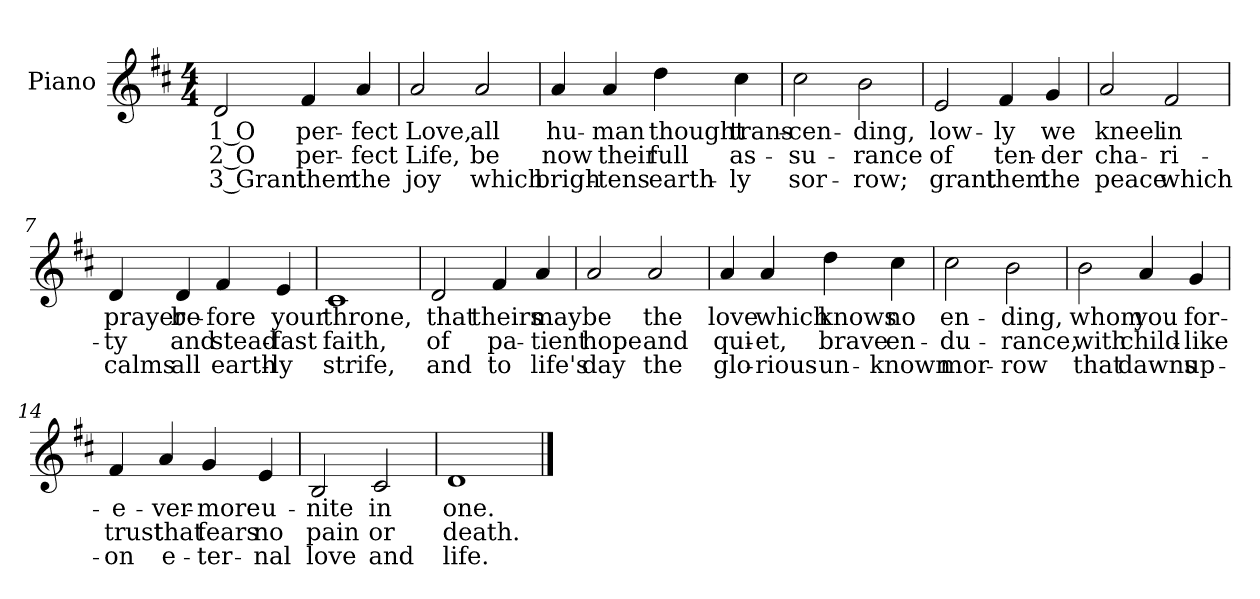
**kern	**text	**text	**text
*part1	*part1	*part1	*part1
*staff1	*staff1	*staff1	*staff1
*I"Piano	*	*	*
*I'Pno.	*	*	*
!!LO:PB:g=z
*clefG2	*	*	*
*k[f#c#]	*	*	*
*D:	*	*	*
*M4/4	*	*	*
=1	=1	=1	=1
!	!LO:LY:b:color=#000000	!LO:LY:b:color=#000000	!LO:LY:b:color=#000000
2di/	1 O	2 O	3 Grant
!	!LO:LY:b:color=#000000	!LO:LY:b:color=#000000	!LO:LY:b:color=#000000
4f#i/	per-	per-	them
!	!LO:LY:b:color=#000000	!LO:LY:b:color=#000000	!LO:LY:b:color=#000000
4ai/	-fect	-fect	the
=2	=2	=2	=2
!	!LO:LY:b:color=#000000	!LO:LY:b:color=#000000	!LO:LY:b:color=#000000
2ai/	Love,	Life,	joy
!	!LO:LY:b:color=#000000	!LO:LY:b:color=#000000	!LO:LY:b:color=#000000
2ai/	all	be	which
=3	=3	=3	=3
!	!LO:LY:b:color=#000000	!LO:LY:b:color=#000000	!LO:LY:b:color=#000000
4ai/	hu-	now	brigh-
!	!LO:LY:b:color=#000000	!LO:LY:b:color=#000000	!LO:LY:b:color=#000000
4ai/	-man	their	-tens
!	!LO:LY:b:color=#000000	!LO:LY:b:color=#000000	!LO:LY:b:color=#000000
4ddi\	thought	full	earth-
!	!LO:LY:b:color=#000000	!LO:LY:b:color=#000000	!LO:LY:b:color=#000000
4cc#i\	trans-	as-	-ly
=4	=4	=4	=4
!	!LO:LY:b:color=#000000	!LO:LY:b:color=#000000	!LO:LY:b:color=#000000
2cc#i\	-cen-	-su-	sor-
!	!LO:LY:b:color=#000000	!LO:LY:b:color=#000000	!LO:LY:b:color=#000000
2bi\	-ding,	-rance	-row;
!!LO:LB:g=z
=5	=5	=5	=5
!	!LO:LY:b:color=#000000	!LO:LY:b:color=#000000	!LO:LY:b:color=#000000
2ei/	low-	of	grant
!	!LO:LY:b:color=#000000	!LO:LY:b:color=#000000	!LO:LY:b:color=#000000
4f#i/	-ly	ten-	them
!	!LO:LY:b:color=#000000	!LO:LY:b:color=#000000	!LO:LY:b:color=#000000
4gi/	we	-der	the
=6	=6	=6	=6
!	!LO:LY:b:color=#000000	!LO:LY:b:color=#000000	!LO:LY:b:color=#000000
2ai/	kneel	cha-	peace
!	!LO:LY:b:color=#000000	!LO:LY:b:color=#000000	!LO:LY:b:color=#000000
2f#i/	in	-ri-	which
=7	=7	=7	=7
!	!LO:LY:b:color=#000000	!LO:LY:b:color=#000000	!LO:LY:b:color=#000000
4di/	prayer	-ty	calms
!	!LO:LY:b:color=#000000	!LO:LY:b:color=#000000	!LO:LY:b:color=#000000
4di/	be-	and	all
!	!LO:LY:b:color=#000000	!LO:LY:b:color=#000000	!LO:LY:b:color=#000000
4f#i/	-fore	stead-	earth-
!	!LO:LY:b:color=#000000	!LO:LY:b:color=#000000	!LO:LY:b:color=#000000
4ei/	your	-fast	-ly
=8	=8	=8	=8
!	!LO:LY:b:color=#000000	!LO:LY:b:color=#000000	!LO:LY:b:color=#000000
1c#i	throne,	faith,	strife,
!!LO:LB:g=z
=9	=9	=9	=9
!	!LO:LY:b:color=#000000	!LO:LY:b:color=#000000	!LO:LY:b:color=#000000
2di/	that	of	and
!	!LO:LY:b:color=#000000	!LO:LY:b:color=#000000	!LO:LY:b:color=#000000
4f#i/	theirs	pa-	to
!	!LO:LY:b:color=#000000	!LO:LY:b:color=#000000	!LO:LY:b:color=#000000
4ai/	may	-tient	life's
=10	=10	=10	=10
!	!LO:LY:b:color=#000000	!LO:LY:b:color=#000000	!LO:LY:b:color=#000000
2ai/	be	hope	day
!	!LO:LY:b:color=#000000	!LO:LY:b:color=#000000	!LO:LY:b:color=#000000
2ai/	the	and	the
=11	=11	=11	=11
!	!LO:LY:b:color=#000000	!LO:LY:b:color=#000000	!LO:LY:b:color=#000000
4ai/	love	qui-	glo-
!	!LO:LY:b:color=#000000	!LO:LY:b:color=#000000	!LO:LY:b:color=#000000
4ai/	which	-et,	-rious
!	!LO:LY:b:color=#000000	!LO:LY:b:color=#000000	!LO:LY:b:color=#000000
4ddi\	knows	brave	un-
!	!LO:LY:b:color=#000000	!LO:LY:b:color=#000000	!LO:LY:b:color=#000000
4cc#i\	no	en-	-known
=12	=12	=12	=12
!	!LO:LY:b:color=#000000	!LO:LY:b:color=#000000	!LO:LY:b:color=#000000
2cc#i\	en-	-du-	mor-
!	!LO:LY:b:color=#000000	!LO:LY:b:color=#000000	!LO:LY:b:color=#000000
2bi\	-ding,	-rance,	-row
!!LO:LB:g=z
=13	=13	=13	=13
!	!LO:LY:b:color=#000000	!LO:LY:b:color=#000000	!LO:LY:b:color=#000000
2bi\	whom	with	that
!	!LO:LY:b:color=#000000	!LO:LY:b:color=#000000	!LO:LY:b:color=#000000
4ai/	you	child-	dawns
!	!LO:LY:b:color=#000000	!LO:LY:b:color=#000000	!LO:LY:b:color=#000000
4gi/	for-	-like	up-
=14	=14	=14	=14
!	!LO:LY:b:color=#000000	!LO:LY:b:color=#000000	!LO:LY:b:color=#000000
4f#i/	-e-	trust	-on
!	!LO:LY:b:color=#000000	!LO:LY:b:color=#000000	!LO:LY:b:color=#000000
4ai/	-ver-	that	e-
!	!LO:LY:b:color=#000000	!LO:LY:b:color=#000000	!LO:LY:b:color=#000000
4gi/	-more	fears	-ter-
!	!LO:LY:b:color=#000000	!LO:LY:b:color=#000000	!LO:LY:b:color=#000000
4ei/	u-	no	-nal
=15	=15	=15	=15
!	!LO:LY:b:color=#000000	!LO:LY:b:color=#000000	!LO:LY:b:color=#000000
*^	*	*	*
2Bi/	2ryy	-nite	pain	love
!	!	!LO:LY:b:color=#000000	!LO:LY:b:color=#000000	!LO:LY:b:color=#000000
2c#i/	2ryy	in	or	and
*v	*v	*	*	*
=16	=16	=16	=16
*^	*	*	*
!	!	!LO:LY:b:color=#000000	!LO:LY:b:color=#000000	!LO:LY:b:color=#000000
*v	*v	*	*	*
1di	one.	death.	life.
==	==	==	==
*-	*-	*-	*-
